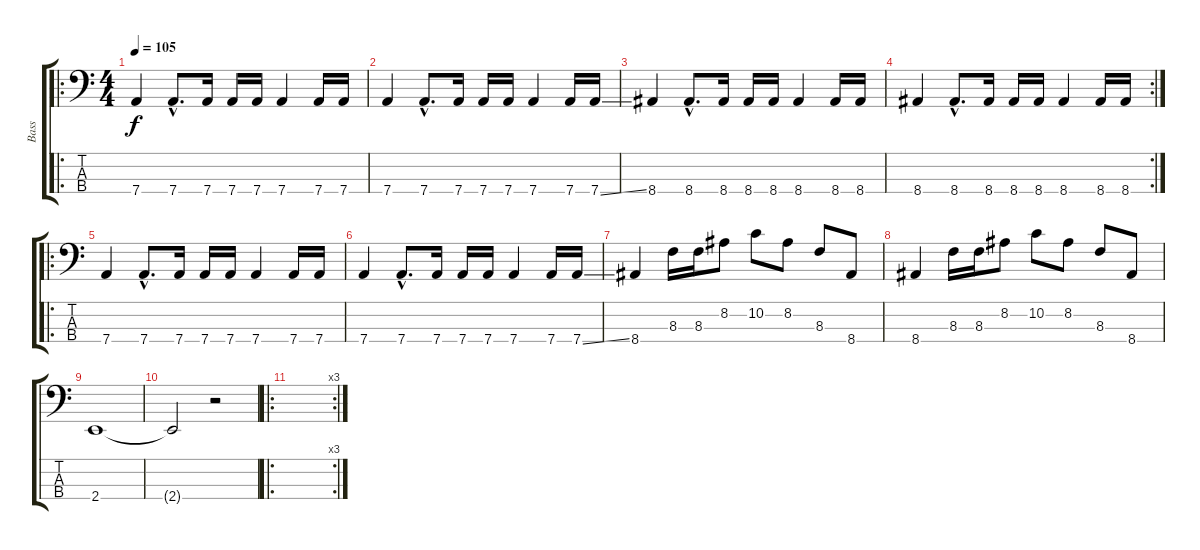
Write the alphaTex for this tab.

\track ("Bass" "Bass") {instrument electricbasspick}
\staff {score tabs}
\tuning (G2 D2 A1 D1) {hide}
\ro
\ts (4 4)
\tempo 105
\clef f4
\ks c
7.4.4{dy f} 7.4{hac}.8{d} 7.4.16 7.4.16 7.4.16 7.4.4 7.4.16 7.4.16 |
7.4.4 7.4{hac}.8{d} 7.4.16 7.4.16 7.4.16 7.4.4 7.4.16 7.4{ss}.16 |
8.4.4 8.4{hac}.8{d} 8.4.16 8.4.16 8.4.16 8.4.4 8.4.16 8.4.16 |
\rc 2
8.4.4 8.4{hac}.8{d} 8.4.16 8.4.16 8.4.16 8.4.4 8.4.16 8.4.16 |
\ro
7.4.4 7.4{hac}.8{d} 7.4.16 7.4.16 7.4.16 7.4.4 7.4.16 7.4.16 |
7.4.4 7.4{hac}.8{d} 7.4.16 7.4.16 7.4.16 7.4.4 7.4.16 7.4{ss}.16 |
8.4.4 8.3.16 8.3.16 8.2.8 10.2.8 8.2.8 8.3.8 8.4.8 |
8.4.4 8.3.16 8.3.16 8.2.8 10.2.8 8.2.8 8.3.8 8.4.8 |
2.4.1 |
2.4{t}.2 r.2 |
\ro
\rc 3
